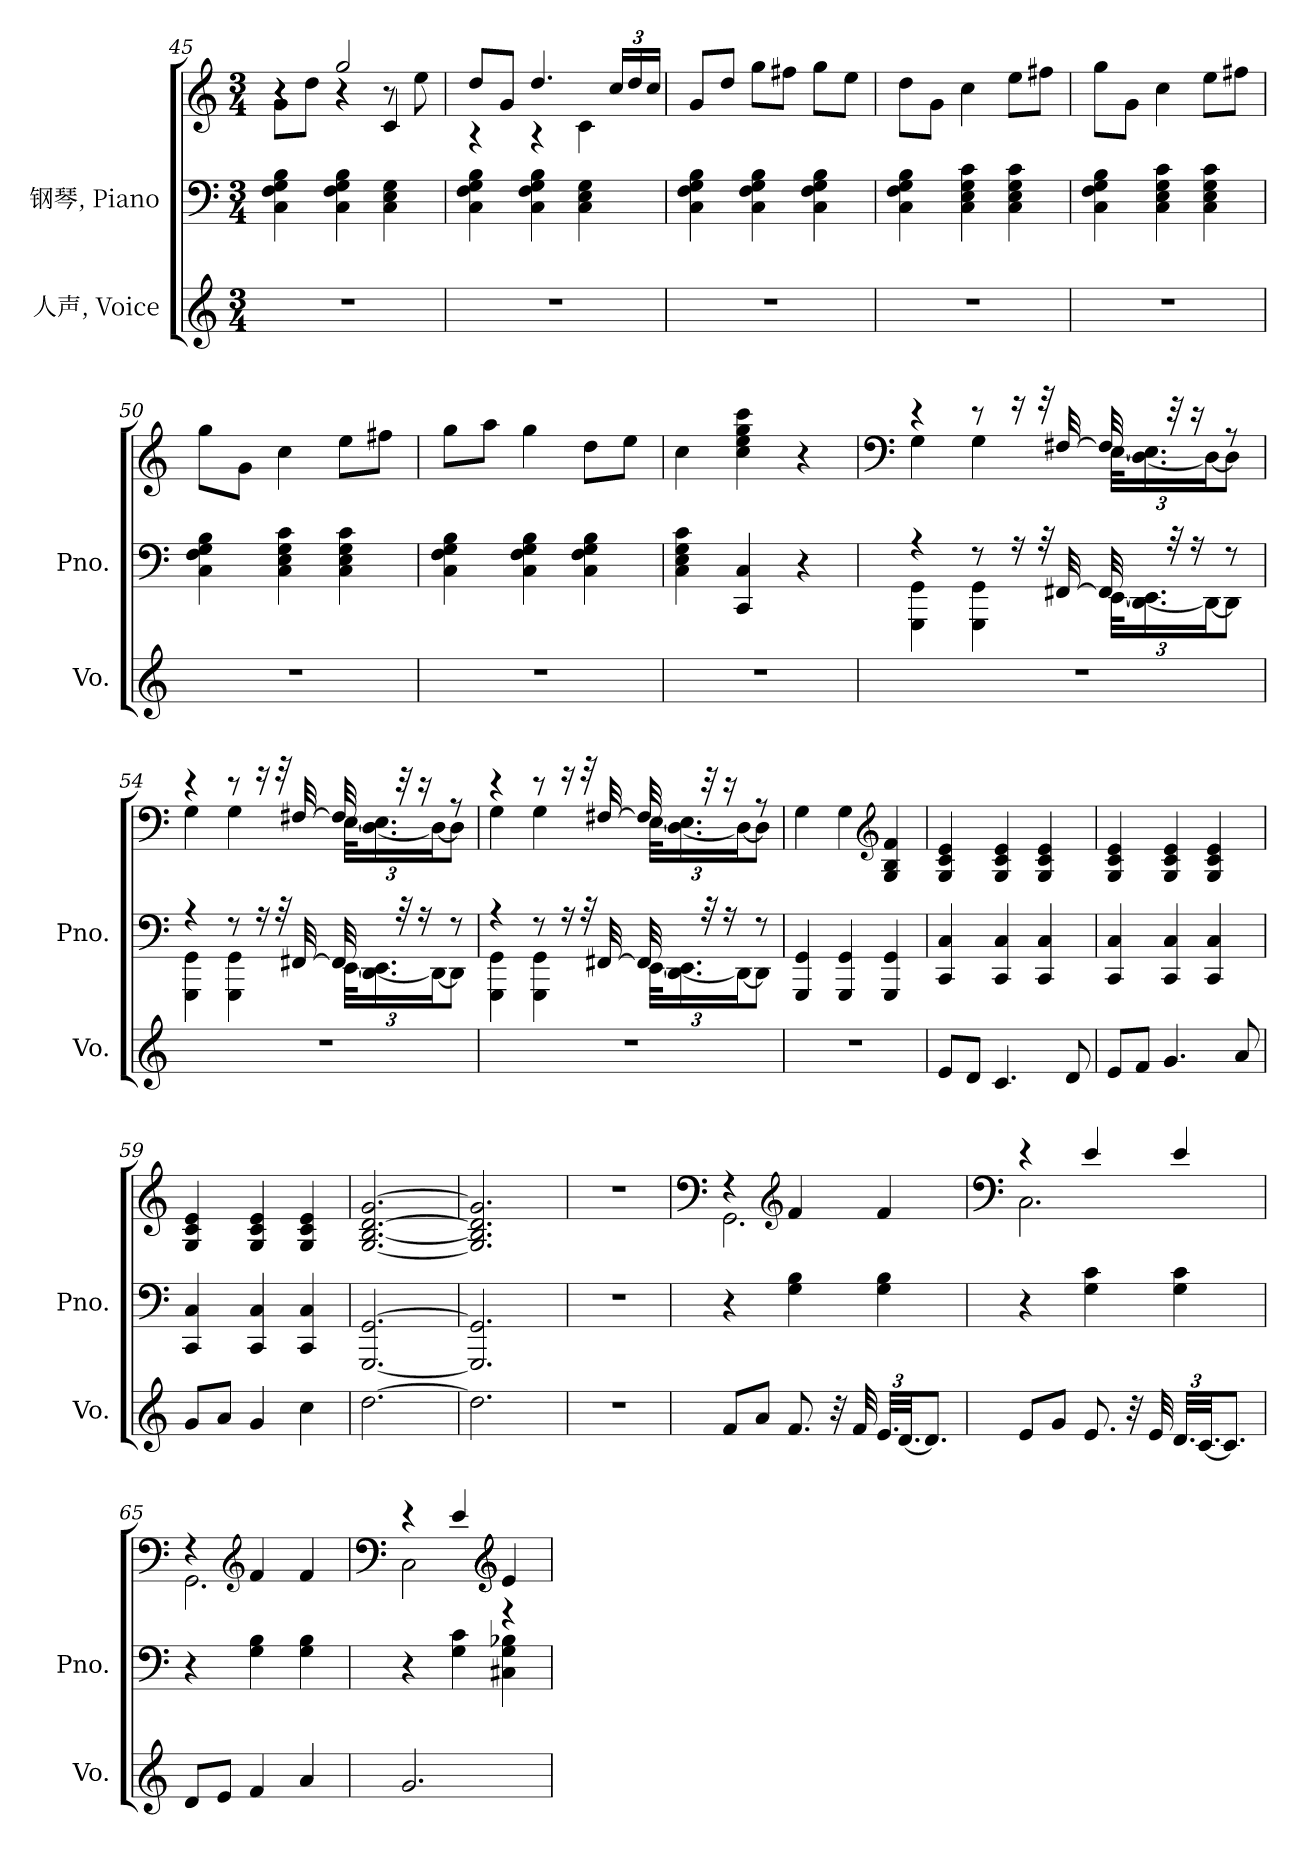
**kern	**kern	**kern
*part2	*part1	*part1
*staff3	*staff2	*staff1
*I"人声, Voice	*I"钢琴, Piano	*
*I'Vo.	*I'Pno.	*
*clefG2	*clefF4	*clefG2
*k[]	*k[]	*k[]
*M3/4	*M3/4	*M3/4
=45	=45	=45
*	*	*^
*	*	*	*^
2.r	4C\ 4F\ 4G\ 4B\	4r	8g\L	4r
.	.	.	8dd\J	.
.	4C\ 4F\ 4G\ 4B\	2gg/	4r	4r
.	4C\ 4E\ 4G\	.	8r	4c/
.	.	.	8ee\	.
*	*	*	*v	*v
=46	=46	=46	=46
2.r	4C\ 4F\ 4G\ 4B\	8dd/L	4r
.	.	8g/J	.
.	4C\ 4F\ 4G\ 4B\	4.dd/	4r
.	4C\ 4E\ 4G\	.	4c\
*	*	*Xbrackettup	*
.	.	24cc/LL	.
.	.	24dd/	.
.	.	24cc/JJ	.
*	*	*v	*v
!!LO:LB:g=z
=47	=47	=47
2.r	4C\ 4F\ 4G\ 4B\	8g/L
.	.	8dd/J
.	4C\ 4F\ 4G\ 4B\	8gg\L
.	.	8ff#X\J
.	4C\ 4F\ 4G\ 4B\	8gg\L
.	.	8ee\J
=48	=48	=48
2.r	4C\ 4F\ 4G\ 4B\	8dd\L
.	.	8g\J
.	4C\ 4E\ 4G\ 4c\	4cc\
.	4C\ 4E\ 4G\ 4c\	8ee\L
.	.	8ff#X\J
=49	=49	=49
2.r	4C\ 4F\ 4G\ 4B\	8gg\L
.	.	8g\J
.	4C\ 4E\ 4G\ 4c\	4cc\
.	4C\ 4E\ 4G\ 4c\	8ee\L
.	.	8ff#X\J
=50	=50	=50
2.r	4C\ 4F\ 4G\ 4B\	8gg\L
.	.	8g\J
.	4C\ 4E\ 4G\ 4c\	4cc\
.	4C\ 4E\ 4G\ 4c\	8ee\L
.	.	8ff#X\J
=51	=51	=51
2.r	4C\ 4F\ 4G\ 4B\	8gg\L
.	.	8aa\J
.	4C\ 4F\ 4G\ 4B\	4gg\
.	4C\ 4F\ 4G\ 4B\	8dd\L
.	.	8ee\J
=52	=52	=52
2.r	4C\ 4E\ 4G\ 4c\	4cc\
.	4CC/ 4C/	4cc\ 4ee\ 4gg\ 4ccc\
.	4r	4r
!!LO:LB:g=z
=53	=53	=53
*	*	*clefF4
*	*^	*^
2.r	4r	4GGG\ 4GG\	4r	4G\
.	8r	4GGG\ 4GG\	8r	4G\
.	16r	.	16r	.
.	32r	.	32r	.
.	[32FF#X/	.	[32F#X/	.
*	*	*Xbrackettup	*	*
.	32FF#/]	[48EE\KLL	32F#/]	[48E\KLL
.	.	[24.DD\ 24.EE\]	.	[24.D\ 24.E\]
.	32r	.	32r	.
.	16r	.	16r	.
.	.	24DD\J_	.	24D\J_
.	8r	8DD\J]	8r	8D\J]
=54	=54	=54	=54	=54
2.r	4r	4GGG\ 4GG\	4r	4G\
.	8r	4GGG\ 4GG\	8r	4G\
.	16r	.	16r	.
.	32r	.	32r	.
.	[32FF#X/	.	[32F#X/	.
.	32FF#/]	[48EE\KLL	32F#/]	[48E\KLL
.	.	[24.DD\ 24.EE\]	.	[24.D\ 24.E\]
.	32r	.	32r	.
.	16r	.	16r	.
.	.	24DD\J_	.	24D\J_
.	8r	8DD\J]	8r	8D\J]
!!LO:PB:g=z	!!
=55	=55	=55	=55	=55
2.r	4r	4GGG\ 4GG\	4r	4G\
.	8r	4GGG\ 4GG\	8r	4G\
.	16r	.	16r	.
.	32r	.	32r	.
.	[32FF#X/	.	[32F#X/	.
.	32FF#/]	[48EE\KLL	32F#/]	[48E\KLL
.	.	[24.DD\ 24.EE\]	.	[24.D\ 24.E\]
.	32r	.	32r	.
.	16r	.	16r	.
.	.	24DD\J_	.	24D\J_
.	8r	8DD\J]	8r	8D\J]
*	*v	*v	*	*
*	*	*v	*v
=56	=56	=56
2.r	4GGG/ 4GG/	4G\
.	4GGG/ 4GG/	4G\
*	*	*clefG2
.	4GGG/ 4GG/	4G/ 4B/ 4f/
=57	=57	=57
8e/L	4CC/ 4C/	4G/ 4c/ 4e/
8d/J	.	.
4.c/	4CC/ 4C/	4G/ 4c/ 4e/
.	4CC/ 4C/	4G/ 4c/ 4e/
8d/	.	.
=58	=58	=58
8e/L	4CC/ 4C/	4G/ 4c/ 4e/
8f/J	.	.
4.g/	4CC/ 4C/	4G/ 4c/ 4e/
.	4CC/ 4C/	4G/ 4c/ 4e/
8a/	.	.
=59	=59	=59
8g/L	4CC/ 4C/	4G/ 4c/ 4e/
8a/J	.	.
4g/	4CC/ 4C/	4G/ 4c/ 4e/
4cc\	4CC/ 4C/	4G/ 4c/ 4e/
=60	=60	=60
[2.dd\	[2.GGG/ [2.GG/	[2.G/ [2.B/ [2.d/ [2.g/
!!LO:LB:g=z
=61	=61	=61
2.dd\]	2.GGG/] 2.GG/]	2.G/] 2.B/] 2.d/] 2.g/]
=62	=62	=62
2.r	2.r	2.r
=63	=63	=63
*	*	*clefF4
*	*	*^
8f/L	4r	4r	2.GG\
8a/J	.	.	.
*	*	*clefG2	*
8.f/	4G\ 4B\	4f/	.
32r	.	.	.
32f/	.	.	.
*Xbrackettup	*	*	*
48.e/LLL	4G\ 4B\	4f/	.
[48.d/JJ	.	.	.
8.d/J]	.	.	.
=64	=64	=64	=64
*	*	*clefF4	*
8e/L	4r	4r	2.C\
8g/J	.	.	.
8.e/	4G\ 4c\	4e/	.
32r	.	.	.
32e/	.	.	.
48.d/LLL	4G\ 4c\	4e/	.
[48.c/JJ	.	.	.
8.c/J]	.	.	.
=65	=65	=65	=65
8d/L	4r	4r	2.GG\
8e/J	.	.	.
*	*	*clefG2	*
4f/	4G\ 4B\	4f/	.
4a/	4G\ 4B\	4f/	.
!!LO:LB:g=z	!!
=66	=66	=66	=66
*	*	*clefF4	*
2.g/	4r	4r	2C\
.	4G\ 4c\	4e/	.
*	*	*clefG2	*
.	4C#X\ 4G\ 4B-X\	4e/	4r
*	*	*v	*v
=	=	=
*-	*-	*-
